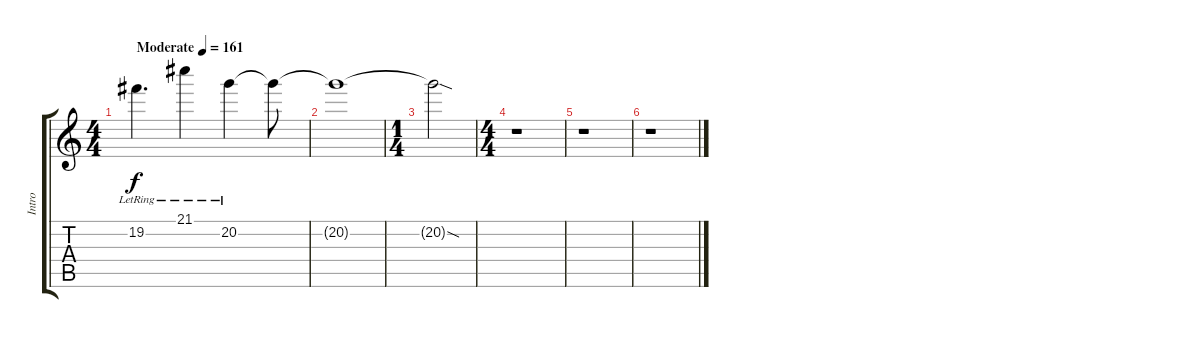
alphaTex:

\track ("Intro" "Intro") {instrument distortionguitar}
\staff {score tabs}
\tuning (E4 B3 G3 D3 A2 E2) {hide}
\ts (4 4)
\tempo (161 "Moderate")
\clef g2
\ks c
19.2{lr}.4{d dy f instrument distortionguitar} 21.1{lr}.4 20.2{lr}.4 20.2{t}.8 |
20.2{t}.1 |
\ts (1 4)
20.2{sod t}.2 |
\ts (4 4)
r.1 |
r.1 |
r.1
